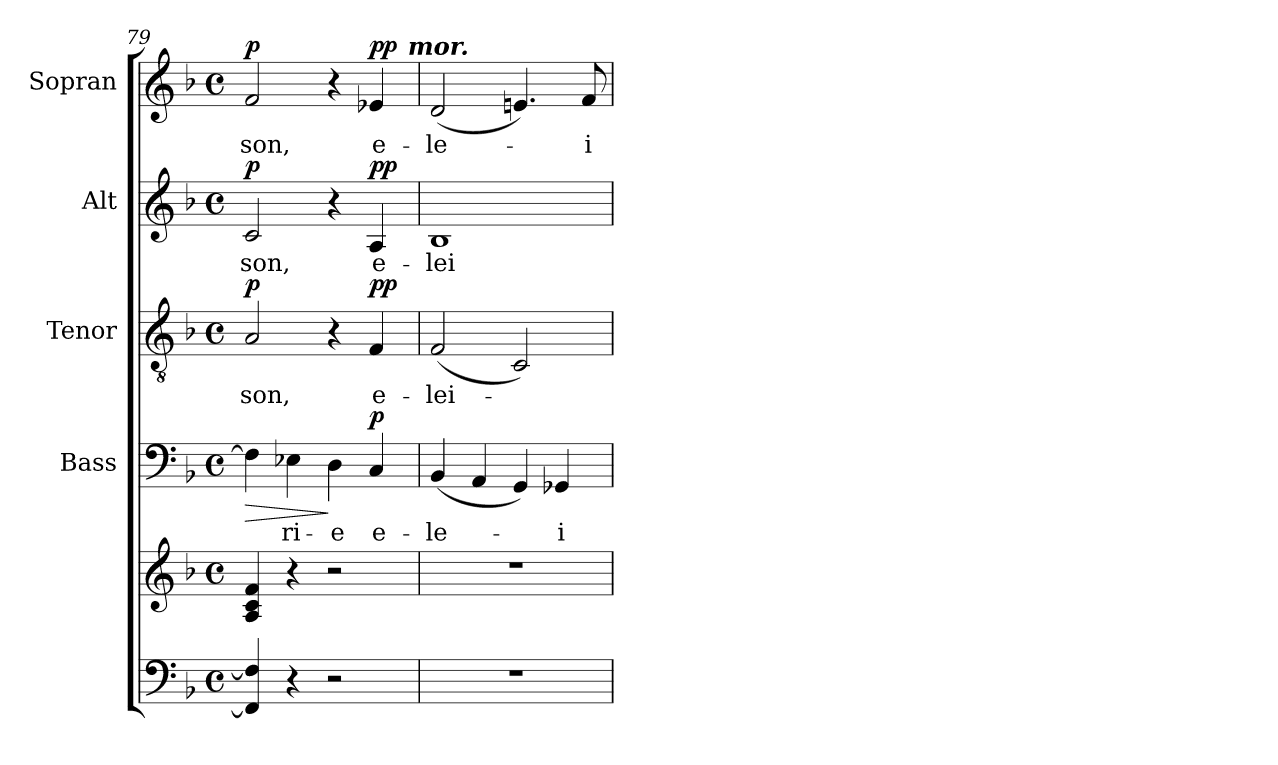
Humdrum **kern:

**kern	**kern	**kern	**text	**dynam	**kern	**text	**dynam	**kern	**text	**dynam	**kern	**text	**dynam
*part5	*part5	*part4	*part4	*part4	*part3	*part3	*part3	*part2	*part2	*part2	*part1	*part1	*part1
*staff6	*staff5	*staff4	*staff4	*staff4	*staff3	*staff3	*staff3	*staff2	*staff2	*staff2	*staff1	*staff1	*staff1
*	*	*I"Bass	*	*	*I"Tenor	*	*	*I"Alt	*	*	*I"Sopran	*	*
*	*	*I'B.	*	*	*I'T.	*	*	*I'A.	*	*	*I'S.	*	*
*clefF4	*clefG2	*clefF4	*	*	*clefGv2	*	*	*clefG2	*	*	*clefG2	*	*
*k[b-]	*k[b-]	*k[b-]	*	*	*k[b-]	*	*	*k[b-]	*	*	*k[b-]	*	*
*F:	*F:	*F:	*	*	*F:	*	*	*F:	*	*	*F:	*	*
*M4/4	*M4/4	*M4/4	*	*	*M4/4	*	*	*M4/4	*	*	*M4/4	*	*
*met(c)	*met(c)	*met(c)	*	*	*met(c)	*	*	*met(c)	*	*	*met(c)	*	*
=79	=79	=79	=79	=79	=79	=79	=79	=79	=79	=79	=79	=79	=79
!	!	!	!	!LO:HP:b	!	!LO:LY:b	!LO:DY:a	!	!LO:LY:b	!LO:DY:a	!	!LO:LY:b	!LO:DY:a
*	*	*	*	*	*	*	*	*	*	*	*^	*	*
4FF/] 4F/]	4A/ 4c/ 4f/	4F\]	.	>	2A/	-son,	p	2c/	-son,	p	2f/	2ryy	-son,	p
!	!	!	!LO:LY:b	!	!	!	!	!	!	!	!	!	!	!
4r	4r	4E-X\	-ri-	.	.	.	.	.	.	.	.	.	.	.
!	!	!	!LO:LY:b	!	!	!	!	!	!	!	!	!	!	!
2r	2r	4D\	-e	]	4r	.	.	4r	.	.	4r	4...ryy	.	.
!	!	!	!LO:LY:b	!LO:DY:a	!	!LO:LY:b	!LO:DY:a	!	!LO:LY:b	!LO:DY:a	!	!	!LO:LY:b	!LO:DY:a
.	.	4C/	e-	p	4F/	e-	pp	4A/	e-	pp	4e-X/	.	e-	pp
!	!	!	!	!	!	!	!	!	!	!	!	!LO:TX:a:Bi:t=mor.	!	!
.	.	.	.	.	.	.	.	.	.	.	.	32ryy	.	.
!!LO:LB:g=z
=80	=80	=80	=80	=80	=80	=80	=80	=80	=80	=80	=80	=80	=80	=80
!	!	!	!LO:LY:b	!	!	!LO:LY:b	!	!	!LO:LY:b	!	!	!	!LO:LY:b	!
*	*	*	*	*	*	*	*	*	*	*	*v	*v	*	*
1r	1r	(<4BB-/	-le-	.	(<2F/	-lei-	.	1B-	-lei-	.	(<2d/	-le-	.
.	.	4AA/	.	.	.	.	.	.	.	.	.	.	.
.	.	4GG/)	.	.	2C/)	.	.	.	.	.	4.en/)	.	.
!	!	!	!LO:LY:b	!	!	!	!	!	!	!	!	!	!
.	.	4GG-X/	-i-	.	.	.	.	.	.	.	.	.	.
!	!	!	!	!	!	!	!	!	!	!	!	!LO:LY:b	!
.	.	.	.	.	.	.	.	.	.	.	8f/	-i-	.
=	=	=	=	=	=	=	=	=	=	=	=	=	=
*-	*-	*-	*-	*-	*-	*-	*-	*-	*-	*-	*-	*-	*-
